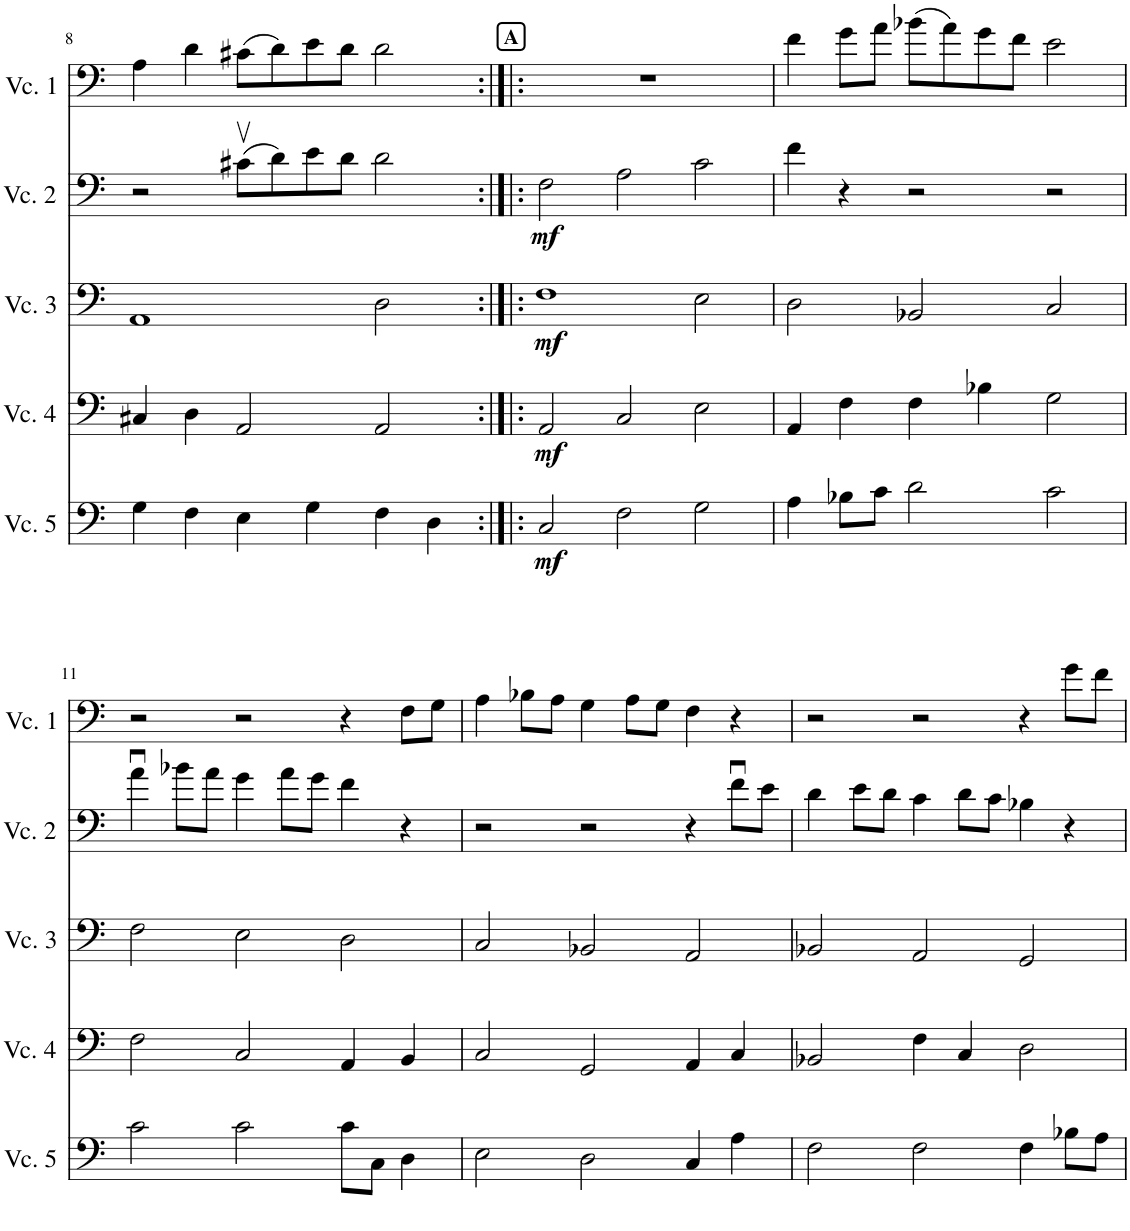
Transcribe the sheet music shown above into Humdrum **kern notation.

**kern	**dynam	**kern	**dynam	**kern	**dynam	**kern	**dynam	**kern
*part5	*part5	*part4	*part4	*part3	*part3	*part2	*part2	*part1
*staff5	*staff5	*staff4	*staff4	*staff3	*staff3	*staff2	*staff2	*staff1
*I"Cello 5	*	*I"Cello 4	*	*I"Cello 3	*	*I"Cello 2	*	*I"Cello 1
!!LO:PB:g=z
*clefF4	*	*clefF4	*	*clefF4	*	*clefF4	*	*clefF4
*k[]	*	*k[]	*	*k[]	*	*k[]	*	*k[]
*M3/2	*	*M3/2	*	*M3/2	*	*M3/2	*	*M3/2
=8	=8	=8	=8	=8	=8	=8	=8	=8
4G\	.	4C#X/	.	1AA	.	2r	.	4A\
4F\	.	4D\	.	.	.	.	.	4d\
4E\	.	2AA/	.	.	.	(8c#Xv\L	.	(8c#X\L
.	.	.	.	.	.	8d\)	.	8d\)
4G\	.	.	.	.	.	8e\	.	8e\
.	.	.	.	.	.	8d\J	.	8d\J
4F\	.	2AA/	.	2D\	.	2d\	.	2d\
4D\	.	.	.	.	.	.	.	.
!!LO:REH:place=s1:a:B:cj:t=A
=9:|!|:	=9:|!|:	=9:|!|:	=9:|!|:	=9:|!|:	=9:|!|:	=9:|!|:	=9:|!|:	=9:|!|:
!	!LO:DY:b	!	!LO:DY:b	!	!LO:DY:b	!	!LO:DY:b	!
2C/	mf	2AA/	mf	1F	mf	2F\	mf	1.r
2F\	.	2C/	.	.	.	2A\	.	.
2G\	.	2E\	.	2E\	.	2c\	.	.
=10	=10	=10	=10	=10	=10	=10	=10	=10
4A\	.	4AA/	.	2D\	.	4f\	.	4f\
8B-X\L	.	4F\	.	.	.	4r	.	8g\L
8c\J	.	.	.	.	.	.	.	8a\J
2d\	.	4F\	.	2BB-X/	.	2r	.	(8b-X\L
.	.	.	.	.	.	.	.	8a\)
.	.	4B-X\	.	.	.	.	.	8g\
.	.	.	.	.	.	.	.	8f\J
2c\	.	2G\	.	2C/	.	2r	.	2e\
!!LO:LB:g=z
=11	=11	=11	=11	=11	=11	=11	=11	=11
2c\	.	2F\	.	2F\	.	4au\	.	2r
.	.	.	.	.	.	8b-X\L	.	.
.	.	.	.	.	.	8a\J	.	.
2c\	.	2C/	.	2E\	.	4g\	.	2r
.	.	.	.	.	.	8a\L	.	.
.	.	.	.	.	.	8g\J	.	.
8c\L	.	4AA/	.	2D\	.	4f\	.	4r
8C\J	.	.	.	.	.	.	.	.
4D\	.	4BB/	.	.	.	4r	.	8F\L
.	.	.	.	.	.	.	.	8G\J
=12	=12	=12	=12	=12	=12	=12	=12	=12
2E\	.	2C/	.	2C/	.	2r	.	4A\
.	.	.	.	.	.	.	.	8B-X\L
.	.	.	.	.	.	.	.	8A\J
2D\	.	2GG/	.	2BB-X/	.	2r	.	4G\
.	.	.	.	.	.	.	.	8A\L
.	.	.	.	.	.	.	.	8G\J
4C/	.	4AA/	.	2AA/	.	4r	.	4F\
4A\	.	4C/	.	.	.	8fu\L	.	4r
.	.	.	.	.	.	8e\J	.	.
=13	=13	=13	=13	=13	=13	=13	=13	=13
2F\	.	2BB-X/	.	2BB-X/	.	4d\	.	2r
.	.	.	.	.	.	8e\L	.	.
.	.	.	.	.	.	8d\J	.	.
2F\	.	4F\	.	2AA/	.	4c\	.	2r
.	.	4C/	.	.	.	8d\L	.	.
.	.	.	.	.	.	8c\J	.	.
4F\	.	2D\	.	2GG/	.	4B-X\	.	4r
8B-X\L	.	.	.	.	.	4r	.	8g\L
8A\J	.	.	.	.	.	.	.	8f\J
=	=	=	=	=	=	=	=	=
*-	*-	*-	*-	*-	*-	*-	*-	*-
